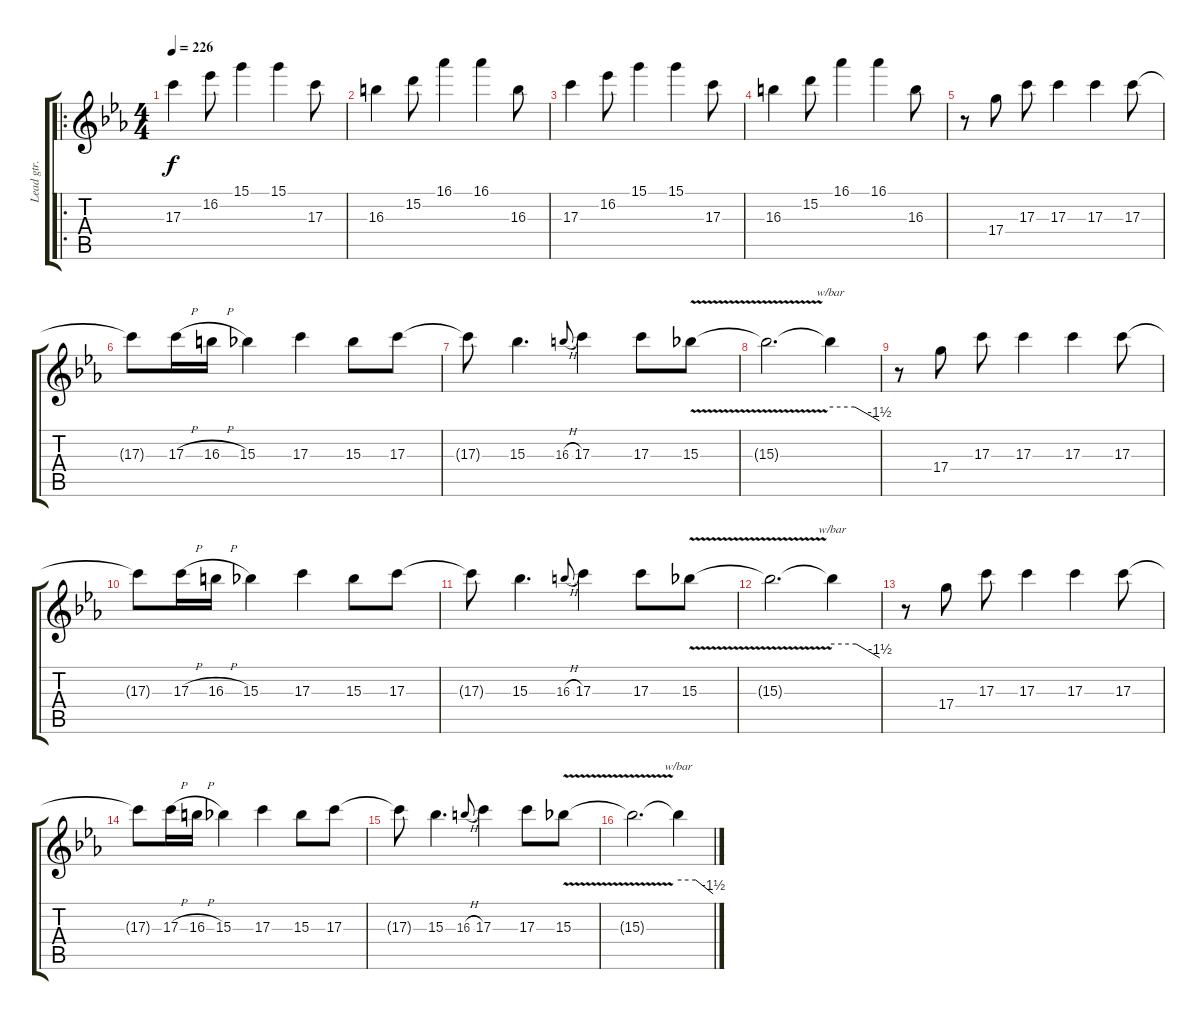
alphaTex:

\track ("Lead gtr. 1" "Lead gtr. ") {instrument overdrivenguitar}
\staff {score tabs}
\tuning (E4 B3 G3 D3 A2 E2) {hide}
\ro
\ts (4 4)
\tempo 226
\clef g2
\ks cminor
17.3.4{dy f instrument overdrivenguitar} 16.2.8 15.1.4 15.1.4 17.3.8 |
16.3.4 15.2.8 16.1.4 16.1.4 16.3.8 |
17.3.4 16.2.8 15.1.4 15.1.4 17.3.8 |
16.3.4 15.2.8 16.1.4 16.1.4 16.3.8 |
r.8 17.4.8 17.3.8 17.3.4 17.3.4 17.3.8 |
17.3{t}.8 17.3{h}.16 16.3{h}.16 15.3.4 17.3.4 15.3.8 17.3.8 |
17.3{t}.8 15.3.4{d} 16.3{h}.8{gr onbeat} 17.3.4 17.3.8 15.3{v}.8 |
15.3{t}.2{d} 15.3{t}.4{tbe (custom default 0 0 30 0 60 -6)} |
r.8 17.4.8 17.3.8 17.3.4 17.3.4 17.3.8 |
17.3{t}.8 17.3{h}.16 16.3{h}.16 15.3.4 17.3.4 15.3.8 17.3.8 |
17.3{t}.8 15.3.4{d} 16.3{h}.8{gr onbeat} 17.3.4 17.3.8 15.3{v}.8 |
15.3{t}.2{d} 15.3{t}.4{tbe (custom default 0 0 30 0 60 -6)} |
r.8 17.4.8 17.3.8 17.3.4 17.3.4 17.3.8 |
17.3{t}.8 17.3{h}.16 16.3{h}.16 15.3.4 17.3.4 15.3.8 17.3.8 |
17.3{t}.8 15.3.4{d} 16.3{h}.8{gr onbeat} 17.3.4 17.3.8 15.3{v}.8 |
15.3{t}.2{d} 15.3{t}.4{tbe (custom default 0 0 30 0 60 -6)}
